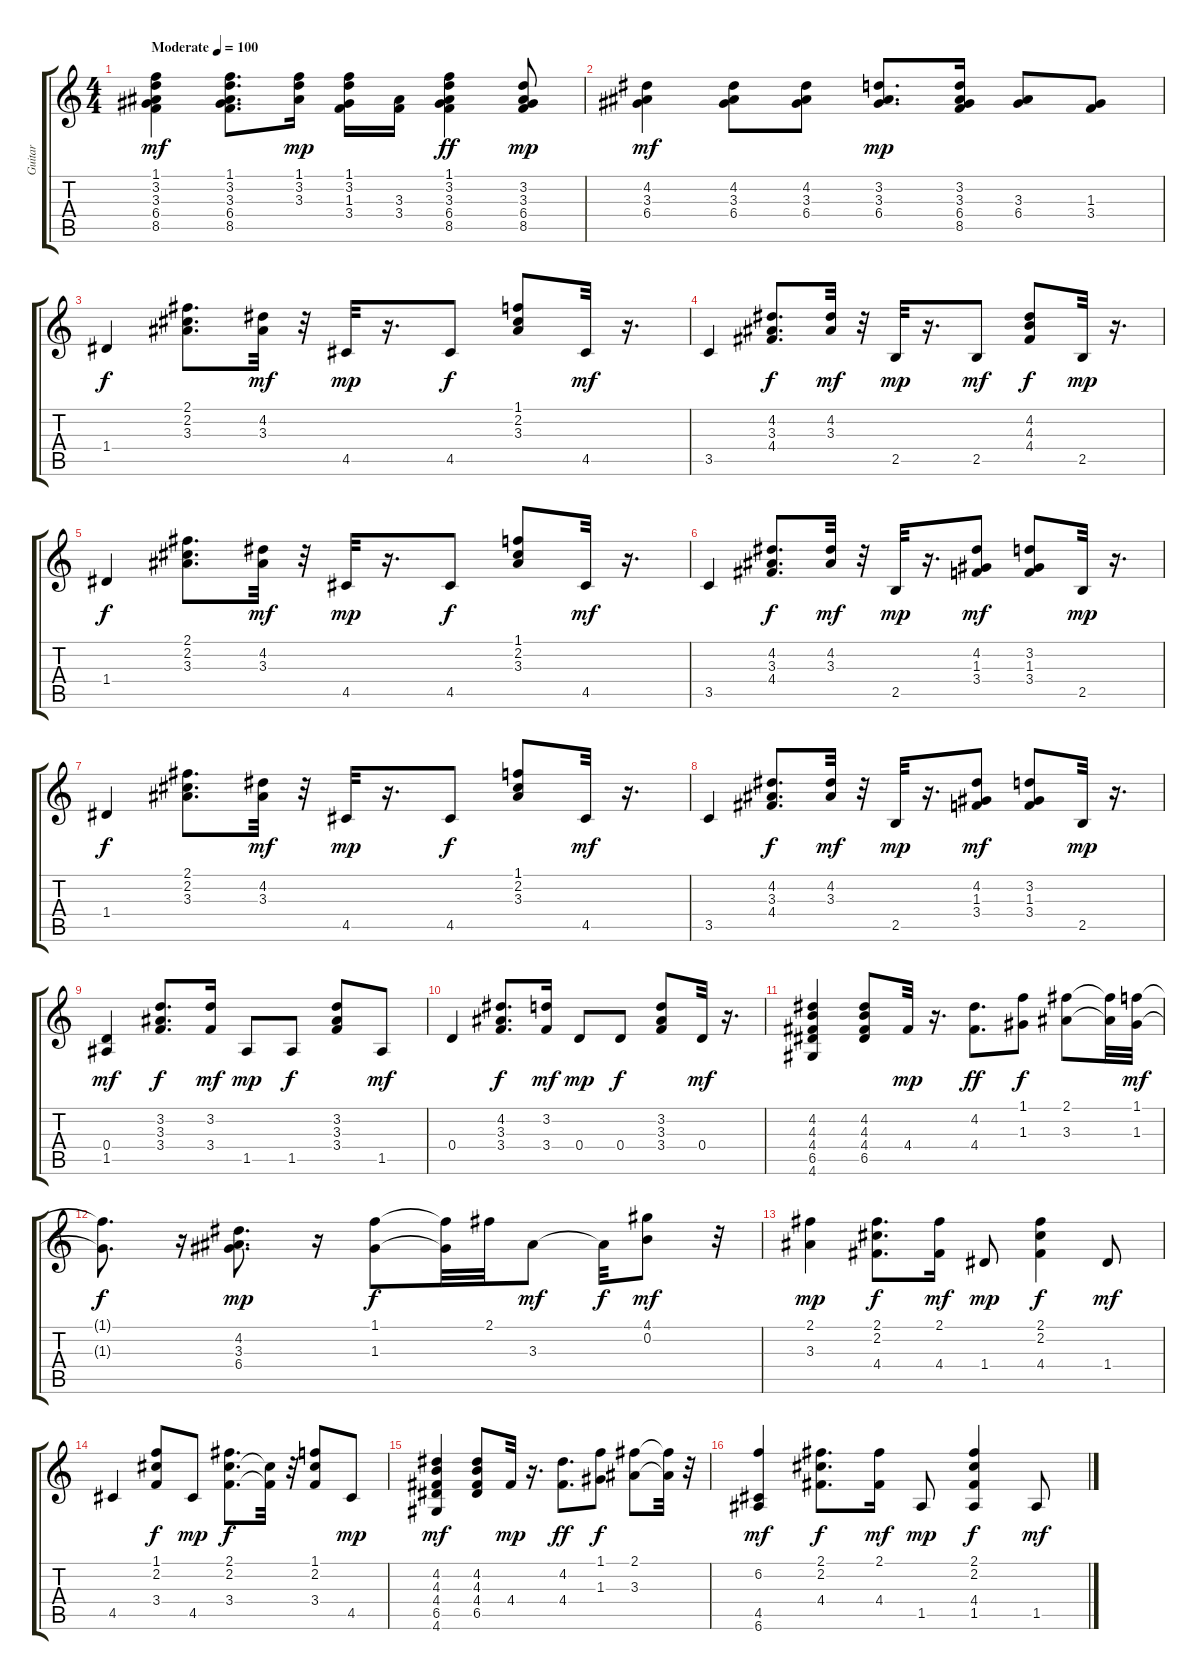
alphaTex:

\track ("Guitar" "Guitar") {instrument acousticguitarnylon}
\staff {score tabs}
\tuning (E4 B3 G3 D3 A2 E2) {hide}
\ts (4 4)
\tempo (100 "Moderate")
\clef g2
\ks c
(1.1 3.2 3.3 6.4 8.5).4{dy mf instrument acousticguitarnylon} (1.1 3.2 3.3 6.4 8.5).8{d} (1.1 3.2 3.3).16{dy mp} (1.1 3.2 1.3 3.4).16 (3.3 3.4).16 (1.1 3.2 3.3 6.4 8.5).4{dy ff} (3.2 3.3 6.4 8.5).8{dy mp} |
(4.2 3.3 6.4).4{dy mf} (4.2 3.3 6.4).8 (4.2 3.3 6.4).8 (3.2 3.3 6.4).8{d dy mp} (3.2 3.3 6.4 8.5).16 (3.3 6.4).8 (1.3 3.4).8 |
1.4.4{dy f} (2.1 2.2 3.3).8{d} (4.2 3.3).32{dy mf} r.32 4.5.32{dy mp} r.16{d} 4.5.8{dy f} (1.1 2.2 3.3).8 4.5.32{dy mf} r.16{d} |
3.5.4 (4.2 3.3 4.4).8{d dy f} (4.2 3.3).32{dy mf} r.32 2.5.32{dy mp} r.16{d} 2.5.8{dy mf} (4.2 4.3 4.4).8{dy f} 2.5.32{dy mp} r.16{d} |
1.4.4{dy f} (2.1 2.2 3.3).8{d} (4.2 3.3).32{dy mf} r.32 4.5.32{dy mp} r.16{d} 4.5.8{dy f} (1.1 2.2 3.3).8 4.5.32{dy mf} r.16{d} |
3.5.4 (4.2 3.3 4.4).8{d dy f} (4.2 3.3).32{dy mf} r.32 2.5.32{dy mp} r.16{d} (4.2 1.3 3.4).8{dy mf} (3.2 1.3 3.4).8 2.5.32{dy mp} r.16{d} |
1.4.4{dy f} (2.1 2.2 3.3).8{d} (4.2 3.3).32{dy mf} r.32 4.5.32{dy mp} r.16{d} 4.5.8{dy f} (1.1 2.2 3.3).8 4.5.32{dy mf} r.16{d} |
3.5.4 (4.2 3.3 4.4).8{d dy f} (4.2 3.3).32{dy mf} r.32 2.5.32{dy mp} r.16{d} (4.2 1.3 3.4).8{dy mf} (3.2 1.3 3.4).8 2.5.32{dy mp} r.16{d} |
(0.4 1.5).4{dy mf} (3.2 3.3 3.4).8{d dy f} (3.2 3.4).16{dy mf} 1.5.8{dy mp} 1.5.8{dy f} (3.2 3.3 3.4).8 1.5.8{dy mf} |
0.4.4 (4.2 3.3 3.4).8{d dy f} (3.2 3.4).16{dy mf} 0.4.8{dy mp} 0.4.8{dy f} (3.2 3.3 3.4).8 0.4.32{dy mf} r.16{d} |
(4.2 4.3 4.4 6.5 4.6).4 (4.2 4.3 4.4 6.5).8 4.4.32{dy mp} r.16{d} (4.2 4.4).8{d dy ff} (1.1 1.3).8{dy f} (2.1 3.3).8 (2.1{t} 3.3{t}).32 (1.1 1.3).32{dy mf} |
(1.1{t} 1.3{t}).8{d dy f} r.16 (4.2 3.3 6.4).8{d dy mp} r.16 (1.1 1.3).8{dy f} (1.1{t} 1.3{t}).32 2.1.32 3.3.8{dy mf} 3.3{t}.32{dy f} (4.1 0.2).8{dy mf} r.32 |
(2.1 3.3).4{dy mp} (2.1 2.2 4.4).8{d dy f} (2.1 4.4).16{dy mf} 1.4.8{dy mp} (2.1 2.2 4.4).4{dy f} 1.4.8{dy mf} |
4.5.4 (1.1 2.2 3.4).8{dy f} 4.5.8{dy mp} (2.1 2.2 3.4).8{d dy f} (2.2{t} 3.4{t}).32 r.32 (1.1 2.2 3.4).8 4.5.8{dy mp} |
(4.2 4.3 4.4 6.5 4.6).4{dy mf} (4.2 4.3 4.4 6.5).8 4.4.32{dy mp} r.16{d} (4.2 4.4).8{d dy ff} (1.1 1.3).8{dy f} (2.1 3.3).8 (2.1{t} 3.3{t}).32 r.32 |
(6.2 4.5 6.6).4{dy mf} (2.1 2.2 4.4).8{d dy f} (2.1 4.4).16{dy mf} 1.5.8{dy mp} (2.1 2.2 4.4 1.5).4{dy f} 1.5.8{dy mf}
